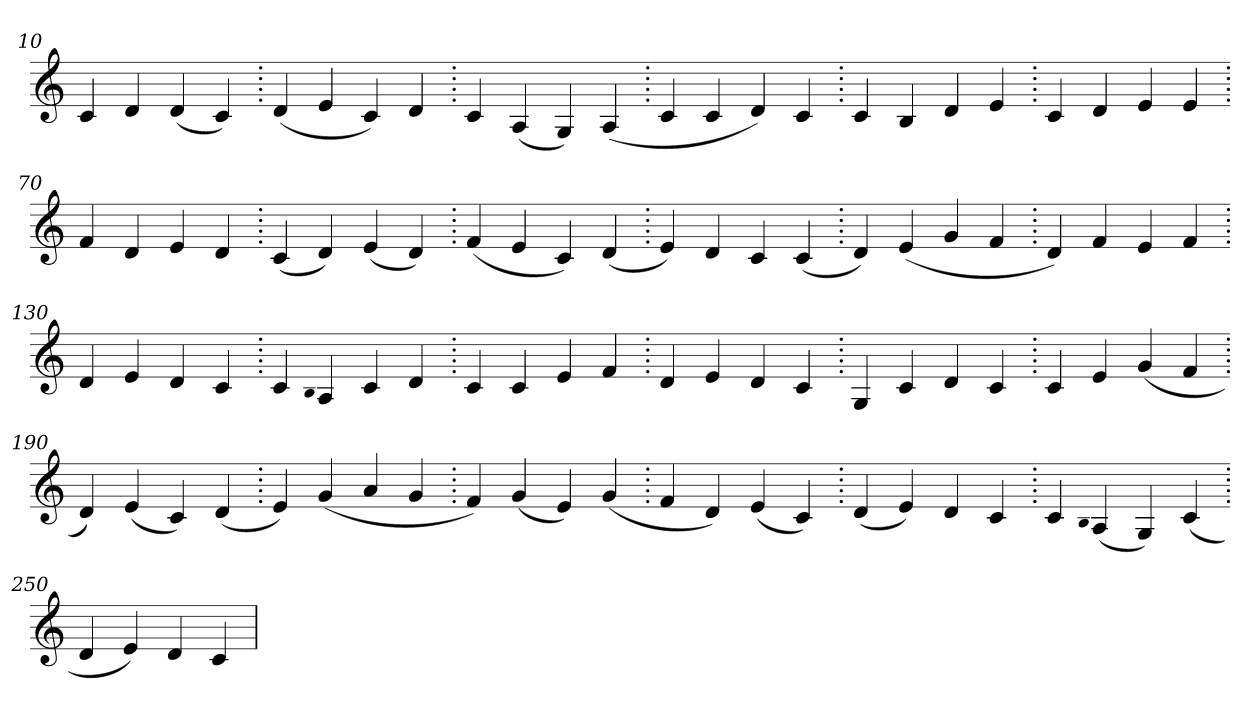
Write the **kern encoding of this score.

**kern
*part1
*staff1
*clefG2
=10.
4c
4d
(>4d
4c)
=20.
(>4d
4e
4c)
4d
=30.
4c
(>4A
4G)
(>4A
=40.
4c
4c
4d)
4c
=50.
4c
4B
4d
4e
=60.
4c
4d
4e
4e
=70.
4f
4d
4e
4d
=80.
(>4c
4d)
(>4e
4d)
=90.
(>4f
4e
4c)
(>4d
=100.
4e)
4d
4c
(>4c
=110.
4d)
(>4e
4g
4f
=120.
4d)
4f
4e
4f
=130.
4d
4e
4d
4c
=140.
4c
qqB
4A
4c
4d
=150.
4c
4c
4e
4f
=160.
4d
4e
4d
4c
=170.
4G
4c
4d
4c
=180.
4c
4e
(>4g
4f
=190.
4d)
(>4e
4c)
(>4d
=200.
4e)
(>4g
4a
4g
=210.
4f)
(>4g
4e)
(>4g
=220.
4f
4d)
(>4e
4c)
=230.
(>4d
4e)
4d
4c
=240.
4c
qqB
(>4A
4G)
(>4c
=250.
4d
4e)
4d
4c
=
*-
